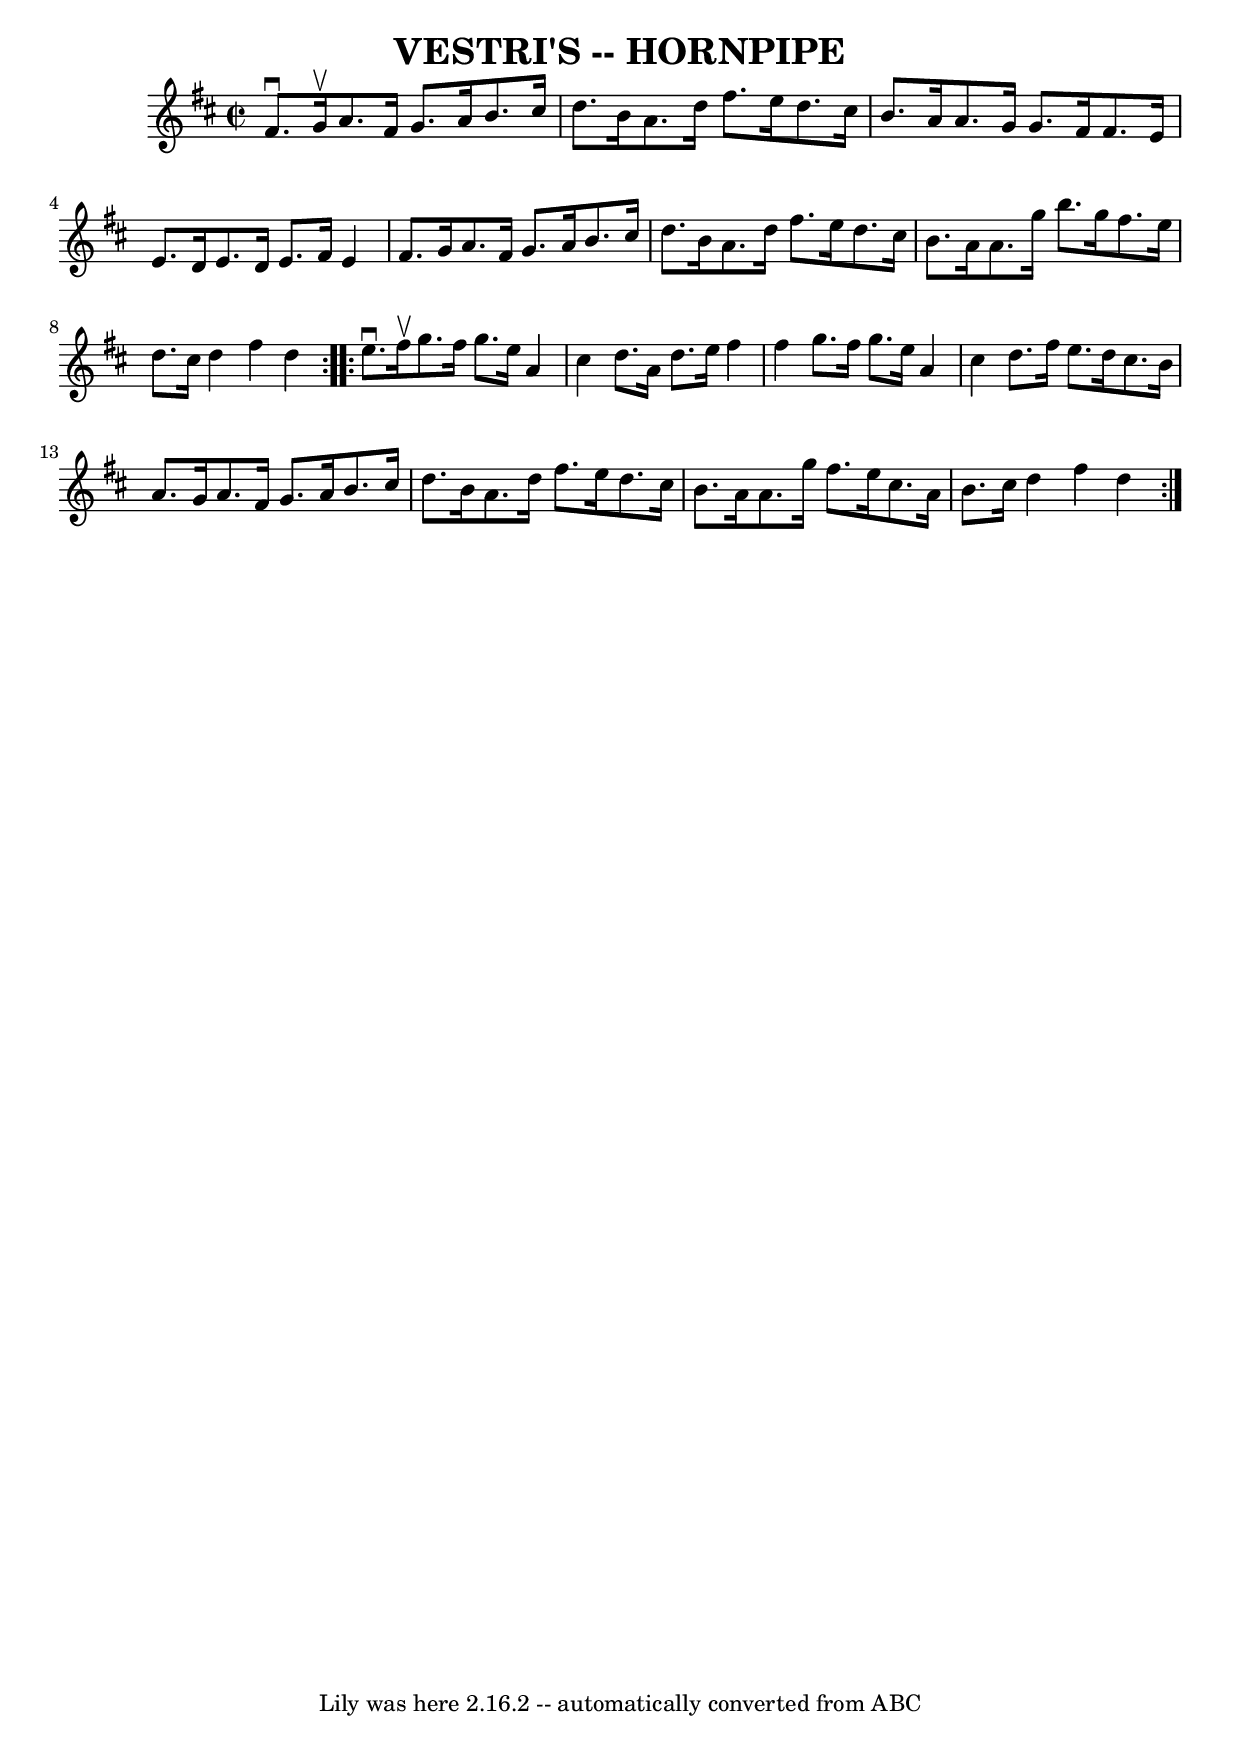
\version "2.7.40"
\include "Mammoth.ily"
\header {
	%% book = "Ryan's Mammoth Collection of Fiddle Tunes"
	crossRefNumber = "1"
	footnotes = ""
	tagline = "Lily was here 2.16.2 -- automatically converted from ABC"
	title = "VESTRI'S -- HORNPIPE"
}
voicedefault =  {
\set Score.defaultBarType = "empty"

\repeat volta 2 {
\override Staff.TimeSignature #'style = #'C
 \time 2/2 \key d \major fis'8.^\downbow g'16^\upbow       |
   
a'8. fis'16 g'8. a'16 b'8. cis''16 d''8. b'16    |
  
 a'8. d''16 fis''8. e''16 d''8. cis''16 b'8. a'16    
|
 a'8. g'16 g'8. fis'16 fis'8. e'16 e'8. d'16    
|
 e'8. d'16 e'8. fis'16 e'4 fis'8. g'16    |
  
   |
 a'8. fis'16 g'8. a'16 b'8. cis''16 d''8.    
b'16    |
 a'8. d''16 fis''8. e''16 d''8. cis''16    
b'8. a'16    |
 a'8. g''16 b''8. g''16 fis''8. e''16  
 d''8. cis''16    |
 d''4 fis''4 d''4    }     
\repeat volta 2 { e''8.^\downbow fis''16^\upbow       |
 g''8.    
fis''16 g''8. e''16 a'4 cis''4    |
 d''8. a'16 d''8. 
 e''16 fis''4 fis''4    |
 g''8. fis''16 g''8. e''16   
 a'4 cis''4    |
 d''8. fis''16 e''8. d''16 cis''8.    
b'16 a'8. g'16    |
     |
 a'8. fis'16 g'8. a'16  
 b'8. cis''16 d''8. b'16    |
 a'8. d''16 fis''8.    
e''16 d''8. cis''16 b'8. a'16    |
 a'8. g''16    
fis''8. e''16 cis''8. a'16 b'8. cis''16    |
 d''4    
fis''4 d''4    }   
}

\score{
    <<

	\context Staff="default"
	{
	    \voicedefault 
	}

    >>
	\layout {
	}
	\midi {}
}
